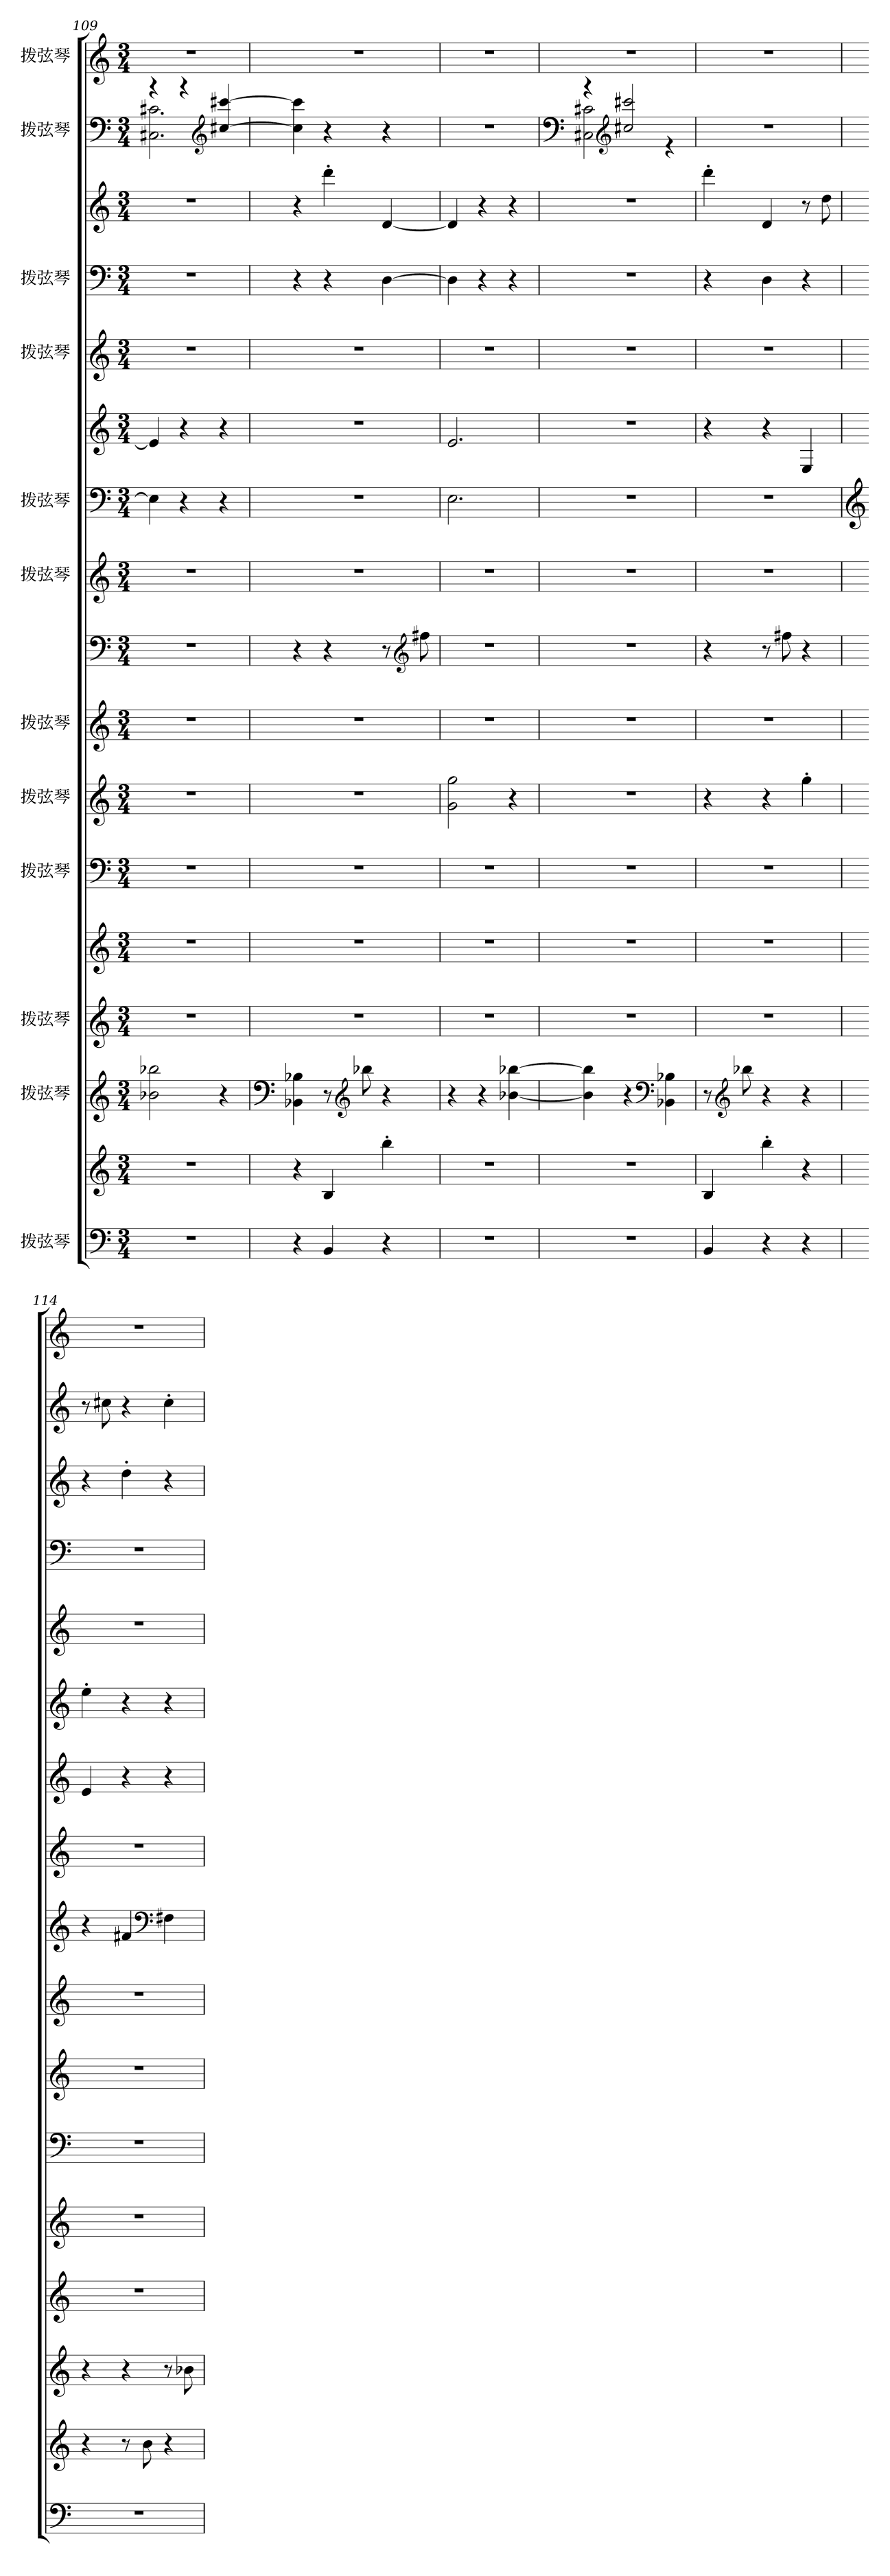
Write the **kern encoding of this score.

**kern	**kern	**kern	**kern	**kern	**kern	**kern	**kern	**kern	**kern	**kern	**kern	**kern	**kern	**kern	**kern	**kern
*part12	*part12	*part11	*part10	*part10	*part9	*part8	*part7	*part7	*part6	*part5	*part5	*part4	*part3	*part3	*part2	*part1
*staff17	*staff16	*staff15	*staff14	*staff13	*staff12	*staff11	*staff10	*staff9	*staff8	*staff7	*staff6	*staff5	*staff4	*staff3	*staff2	*staff1
*I"拨弦琴	*	*I"拨弦琴	*I"拨弦琴	*	*I"拨弦琴	*I"拨弦琴	*I"拨弦琴	*	*I"拨弦琴	*I"拨弦琴	*	*I"拨弦琴	*I"拨弦琴	*	*I"拨弦琴	*I"拨弦琴
*clefF4	*clefG2	*clefG2	*clefG2	*clefG2	*clefF4	*clefG2	*clefG2	*clefF4	*clefG2	*clefF4	*clefG2	*clefG2	*clefF4	*clefG2	*clefF4	*clefG2
*k[]	*k[]	*k[]	*k[]	*k[]	*k[]	*k[]	*k[]	*k[]	*k[]	*k[]	*k[]	*k[]	*k[]	*k[]	*k[]	*k[]
*M3/4	*M3/4	*M3/4	*M3/4	*M3/4	*M3/4	*M3/4	*M3/4	*M3/4	*M3/4	*M3/4	*M3/4	*M3/4	*M3/4	*M3/4	*M3/4	*M3/4
=109	=109	=109	=109	=109	=109	=109	=109	=109	=109	=109	=109	=109	=109	=109	=109	=109
*	*	*	*	*	*	*	*	*	*	*	*	*	*	*	*^	*
2.r	2.r	2b-X\ 2bb-X\	2.r	2.r	2.r	2.r	2.r	2.r	2.r	4E\]	4e/]	2.r	2.r	2.r	4r	2.C#X\ 2.c#X\	2.r
.	.	.	.	.	.	.	.	.	.	4r	4r	.	.	.	4r	.	.
*	*	*	*	*	*	*	*	*	*	*	*	*	*	*	*clefG2	*	*
.	.	4r	.	.	.	.	.	.	.	4r	4r	.	.	.	[4cc#X/ [4ccc#X/	.	.
*	*	*	*	*	*	*	*	*	*	*	*	*	*	*	*v	*v	*
=110	=110	=110	=110	=110	=110	=110	=110	=110	=110	=110	=110	=110	=110	=110	=110	=110
*	*	*clefF4	*	*	*	*	*	*	*	*	*	*	*	*	*	*
4r	4r	4BB-X\ 4B-X\	2.r	2.r	2.r	2.r	2.r	4r	2.r	2.r	2.r	2.r	4r	4r	4cc#\] 4ccc#\]	2.r
4BB/	4B/	8r	.	.	.	.	.	4r	.	.	.	.	4r	4ddd'\	4r	.
*	*	*clefG2	*	*	*	*	*	*	*	*	*	*	*	*	*	*
.	.	8bb-X\	.	.	.	.	.	.	.	.	.	.	.	.	.	.
4r	4bb'\	4r	.	.	.	.	.	8r	.	.	.	.	[4D\	[4d/	4r	.
*	*	*	*	*	*	*	*	*clefG2	*	*	*	*	*	*	*	*
.	.	.	.	.	.	.	.	8ff#X\	.	.	.	.	.	.	.	.
=111	=111	=111	=111	=111	=111	=111	=111	=111	=111	=111	=111	=111	=111	=111	=111	=111
2.r	2.r	4r	2.r	2.r	2.r	2g\ 2gg\	2.r	2.r	2.r	2.E\	2.e/	2.r	4D\]	4d/]	2.r	2.r
.	.	4r	.	.	.	.	.	.	.	.	.	.	4r	4r	.	.
.	.	[4b-X\ [4bb-X\	.	.	.	4r	.	.	.	.	.	.	4r	4r	.	.
!!LO:PB:g=z
=112	=112	=112	=112	=112	=112	=112	=112	=112	=112	=112	=112	=112	=112	=112	=112	=112
*	*	*	*	*	*	*	*	*	*	*	*	*	*	*	*clefF4	*
*	*	*	*	*	*	*	*	*	*	*	*	*	*	*	*^	*
2.r	2.r	4b-\] 4bb-\]	2.r	2.r	2.r	2.r	2.r	2.r	2.r	2.r	2.r	2.r	2.r	2.r	4r	2C#X\ 2c#X\	2.r
*	*	*	*	*	*	*	*	*	*	*	*	*	*	*	*clefG2	*	*
.	.	4r	.	.	.	.	.	.	.	.	.	.	.	.	2cc#X/ 2ccc#X/	.	.
*	*	*clefF4	*	*	*	*	*	*	*	*	*	*	*	*	*	*	*
.	.	4BB-X\ 4B-X\	.	.	.	.	.	.	.	.	.	.	.	.	.	4r	.
*	*	*	*	*	*	*	*	*	*	*	*	*	*	*	*v	*v	*
=113	=113	=113	=113	=113	=113	=113	=113	=113	=113	=113	=113	=113	=113	=113	=113	=113
4BB/	4B/	8r	2.r	2.r	2.r	4r	2.r	4r	2.r	2.r	4r	2.r	4r	4ddd'\	2.r	2.r
*	*	*clefG2	*	*	*	*	*	*	*	*	*	*	*	*	*	*
.	.	8bb-X\	.	.	.	.	.	.	.	.	.	.	.	.	.	.
4r	4bb'\	4r	.	.	.	4r	.	8r	.	.	4r	.	4D\	4d/	.	.
.	.	.	.	.	.	.	.	8ff#X\	.	.	.	.	.	.	.	.
4r	4r	4r	.	.	.	4gg'\	.	4r	.	.	4E/	.	4r	8r	.	.
.	.	.	.	.	.	.	.	.	.	.	.	.	.	8dd\	.	.
=114	=114	=114	=114	=114	=114	=114	=114	=114	=114	=114	=114	=114	=114	=114	=114	=114
*	*	*	*	*	*	*	*	*	*	*clefG2	*	*	*	*	*	*
2.r	4r	4r	2.r	2.r	2.r	2.r	2.r	4r	2.r	4e/	4ee'\	2.r	2.r	4r	8r	2.r
.	.	.	.	.	.	.	.	.	.	.	.	.	.	.	8cc#X\	.
.	8r	4r	.	.	.	.	.	4f#X/	.	4r	4r	.	.	4dd'\	4r	.
.	8b\	.	.	.	.	.	.	.	.	.	.	.	.	.	.	.
*	*	*	*	*	*	*	*	*clefF4	*	*	*	*	*	*	*	*
.	4r	8r	.	.	.	.	.	4F#X\	.	4r	4r	.	.	4r	4cc#'\	.
.	.	8b-X\	.	.	.	.	.	.	.	.	.	.	.	.	.	.
=	=	=	=	=	=	=	=	=	=	=	=	=	=	=	=	=
*-	*-	*-	*-	*-	*-	*-	*-	*-	*-	*-	*-	*-	*-	*-	*-	*-
